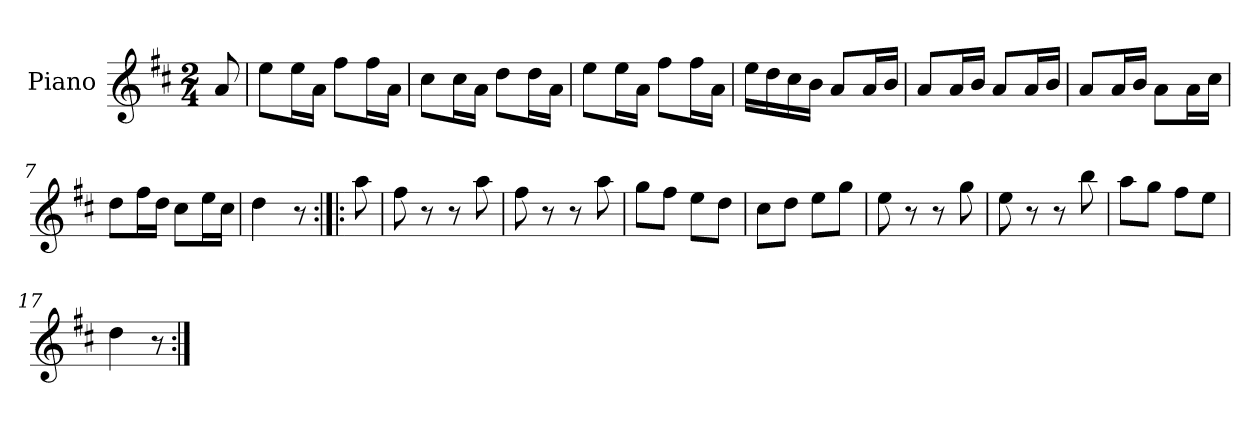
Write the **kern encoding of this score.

**kern
*part1
*staff1
*I"Piano
*I'Pno.
*clefG2
*k[f#c#]
*M2/4
=
8a/
=1
8ee\L
16ee\L
16a\JJ
8ff#\L
16ff#\L
16a\JJ
=2
8cc#\L
16cc#\L
16a\JJ
8dd\L
16dd\L
16a\JJ
=3
8ee\L
16ee\L
16a\JJ
8ff#\L
16ff#\L
16a\JJ
=4
16ee\LL
16dd\
16cc#\
16b\JJ
8a/L
16a/L
16b/JJ
=5
8a/L
16a/L
16b/JJ
8a/L
16a/L
16b/JJ
=6
8a/L
16a/L
16b/JJ
8a\L
16a\L
16cc#\JJ
=7
8dd\L
16ff#\L
16dd\JJ
8cc#\L
16ee\L
16cc#\JJ
=8
4dd\
8r
=9:|!|:
8aa\
=10
8ff#\
8r
8r
8aa\
=11
8ff#\
8r
8r
8aa\
=12
8gg\L
8ff#\J
8ee\L
8dd\J
=13
8cc#\L
8dd\J
8ee\L
8gg\J
=14
8ee\
8r
8r
8gg\
=15
8ee\
8r
8r
8bb\
=16
8aa\L
8gg\J
8ff#\L
8ee\J
=17
4dd\
8r
=:|!
*-
